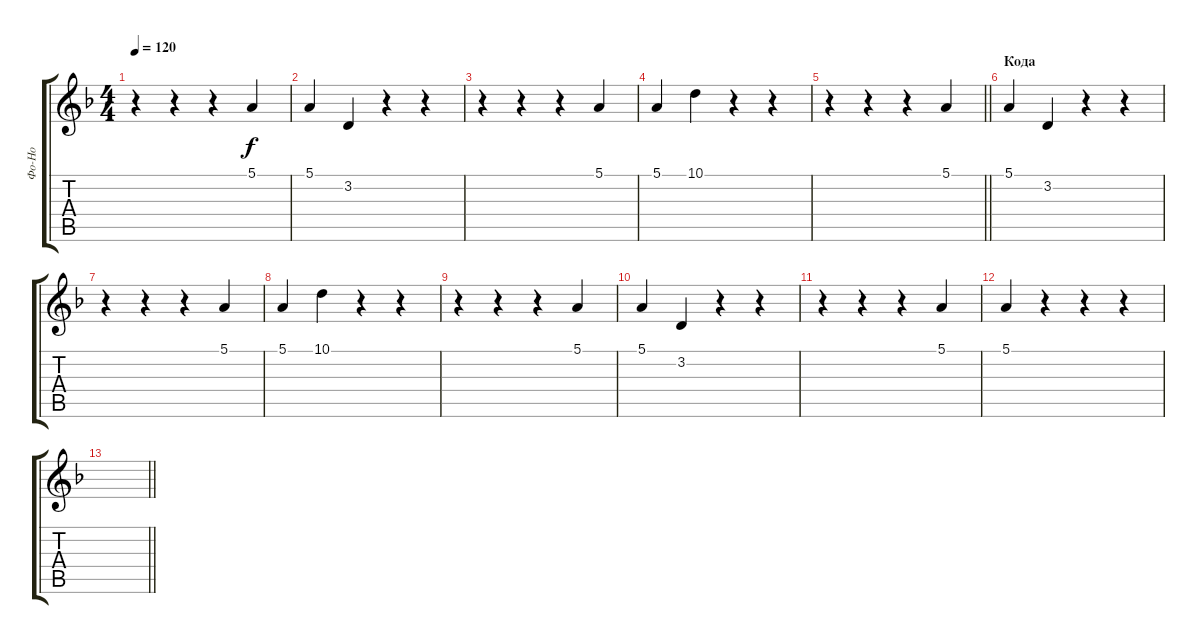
\track ("Фо-Но" "Фо-Но") {instrument brightacousticpiano}
\staff {score tabs}
\tuning (E4 B3 G3 D3 A2 E2) {hide}
\ts (4 4)
\tempo 120
\clef g2
\ks dminor
r.4{dy f} r.4 r.4 5.1.4 |
5.1.4 3.2.4 r.4 r.4 |
r.4 r.4 r.4 5.1.4 |
5.1.4 10.1.4 r.4 r.4 |
\barLineRight lightlight
r.4 r.4 r.4 5.1.4 |
\section ("" "Кода")
5.1.4 3.2.4 r.4 r.4 |
r.4 r.4 r.4 5.1.4 |
5.1.4 10.1.4 r.4 r.4 |
r.4 r.4 r.4 5.1.4 |
5.1.4 3.2.4 r.4 r.4 |
r.4 r.4 r.4 5.1.4 |
5.1.4 r.4 r.4 r.4 |
\barLineRight lightlight
